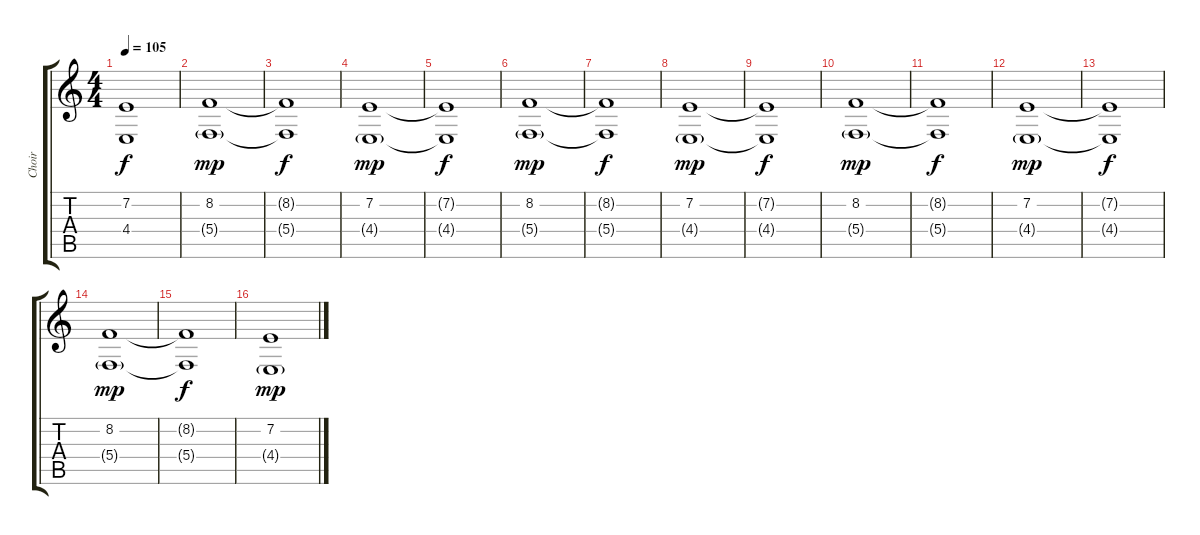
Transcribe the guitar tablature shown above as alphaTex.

\track ("Choir" "Choir") {instrument choiraahs}
\staff {score tabs}
\tuning (D4 A3 F3 C3 G2 D2) {hide}
\ts (4 4)
\tempo 105
\clef g2
\ks c
(7.2{t} 4.4{t}).1{dy f} |
(8.2 5.4{g}).1{dy mp volume 9} |
(8.2{t} 5.4{t}).1{dy f} |
(7.2 4.4{g}).1{dy mp} |
(7.2{t} 4.4{t}).1{dy f} |
(8.2 5.4{g}).1{dy mp} |
(8.2{t} 5.4{t}).1{dy f} |
(7.2 4.4{g}).1{dy mp} |
(7.2{t} 4.4{t}).1{dy f} |
(8.2 5.4{g}).1{dy mp} |
(8.2{t} 5.4{t}).1{dy f} |
(7.2 4.4{g}).1{dy mp} |
(7.2{t} 4.4{t}).1{dy f} |
(8.2 5.4{g}).1{dy mp} |
(8.2{t} 5.4{t}).1{dy f} |
(7.2 4.4{g}).1{dy mp}
